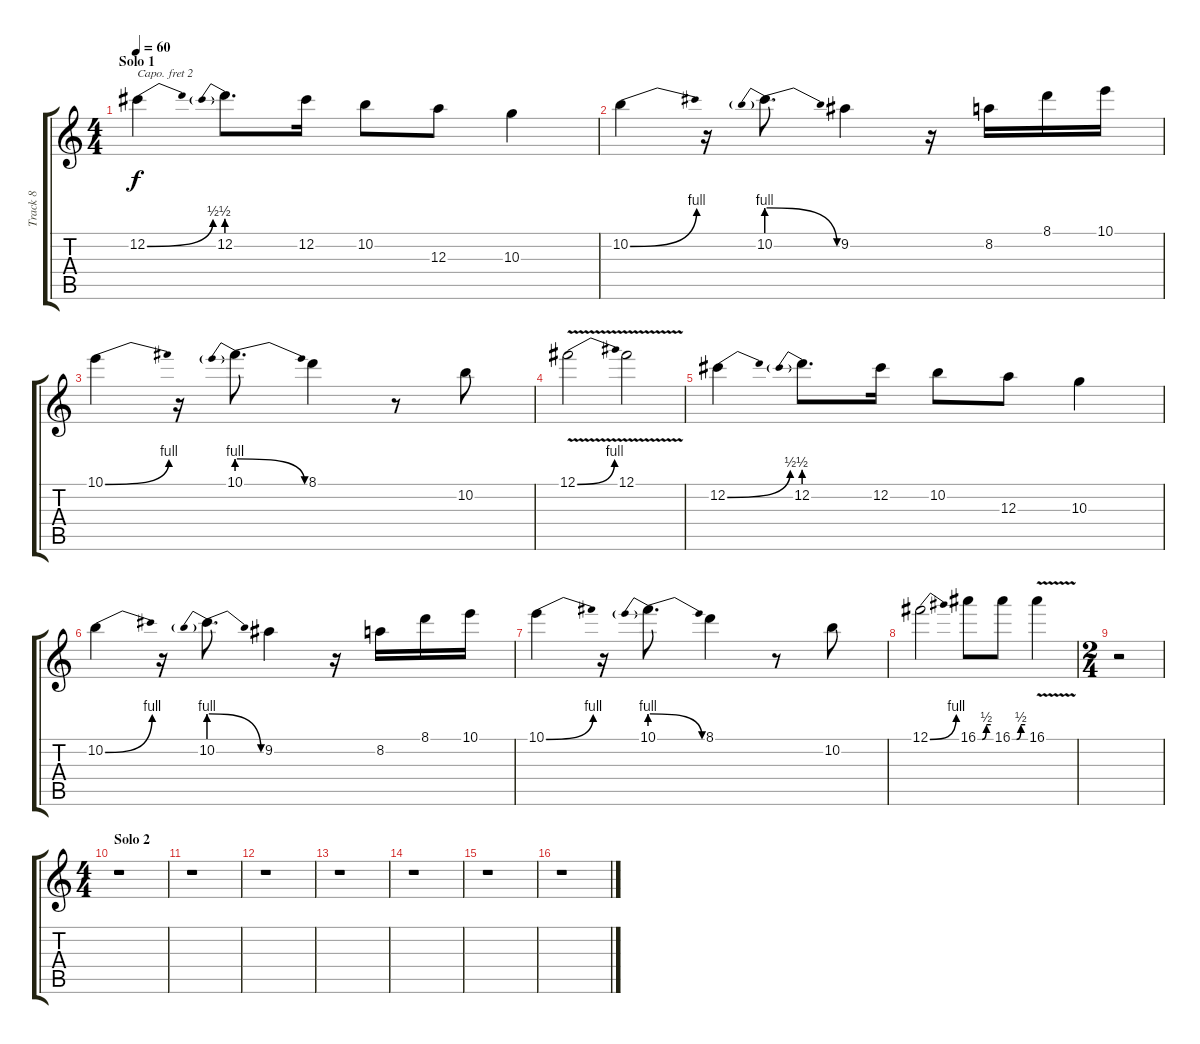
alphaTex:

\track ("Track 8" "Track 8") {instrument distortionguitar}
\staff {score tabs}
\capo 2
\tuning (E4 B3 G3 D3 A2 E2) {hide}
\ts (4 4)
\section ("" "Solo 1")
\tempo 60
\clef g2
\ks c
12.2{be (bend 0 0 60 2)}.4{dy f} 12.2{be (prebend 0 2 60 2)}.8{d} 12.2.16 10.2.8 12.3.8 10.3.4 |
10.2{be (bend 0 0 60 4)}.4 r.16 10.2{be (prebendrelease 0 4 60 0)}.8{d} 9.2.4 r.16 8.2.16 8.1.16 10.1.16 |
10.1{be (bend 0 0 60 4)}.4 r.16 10.1{be (prebendrelease 0 4 60 0)}.8{d} 8.1.4 r.8 10.2.8 |
12.1{be (bend 0 0 60 4) v}.2 12.1{v}.2 |
12.2{be (bend 0 0 60 2)}.4 12.2{be (prebend 0 2 60 2)}.8{d} 12.2.16 10.2.8 12.3.8 10.3.4 |
10.2{be (bend 0 0 60 4)}.4 r.16 10.2{be (prebendrelease 0 4 60 0)}.8{d} 9.2.4 r.16 8.2.16 8.1.16 10.1.16 |
10.1{be (bend 0 0 60 4)}.4 r.16 10.1{be (prebendrelease 0 4 60 0)}.8{d} 8.1.4 r.8 10.2.8 |
12.1{be (bend 0 0 60 4)}.2 16.1{be (custom 0 0 20 0 40 2 60 2)}.8 16.1{be (custom 0 0 20 0 40 2 60 2)}.8 16.1{v}.4 |
\ts (2 4)
r.2 |
\ts (4 4)
\section ("" "Solo 2")
r.1 |
r.1 |
r.1 |
r.1 |
r.1 |
r.1 |
r.1
